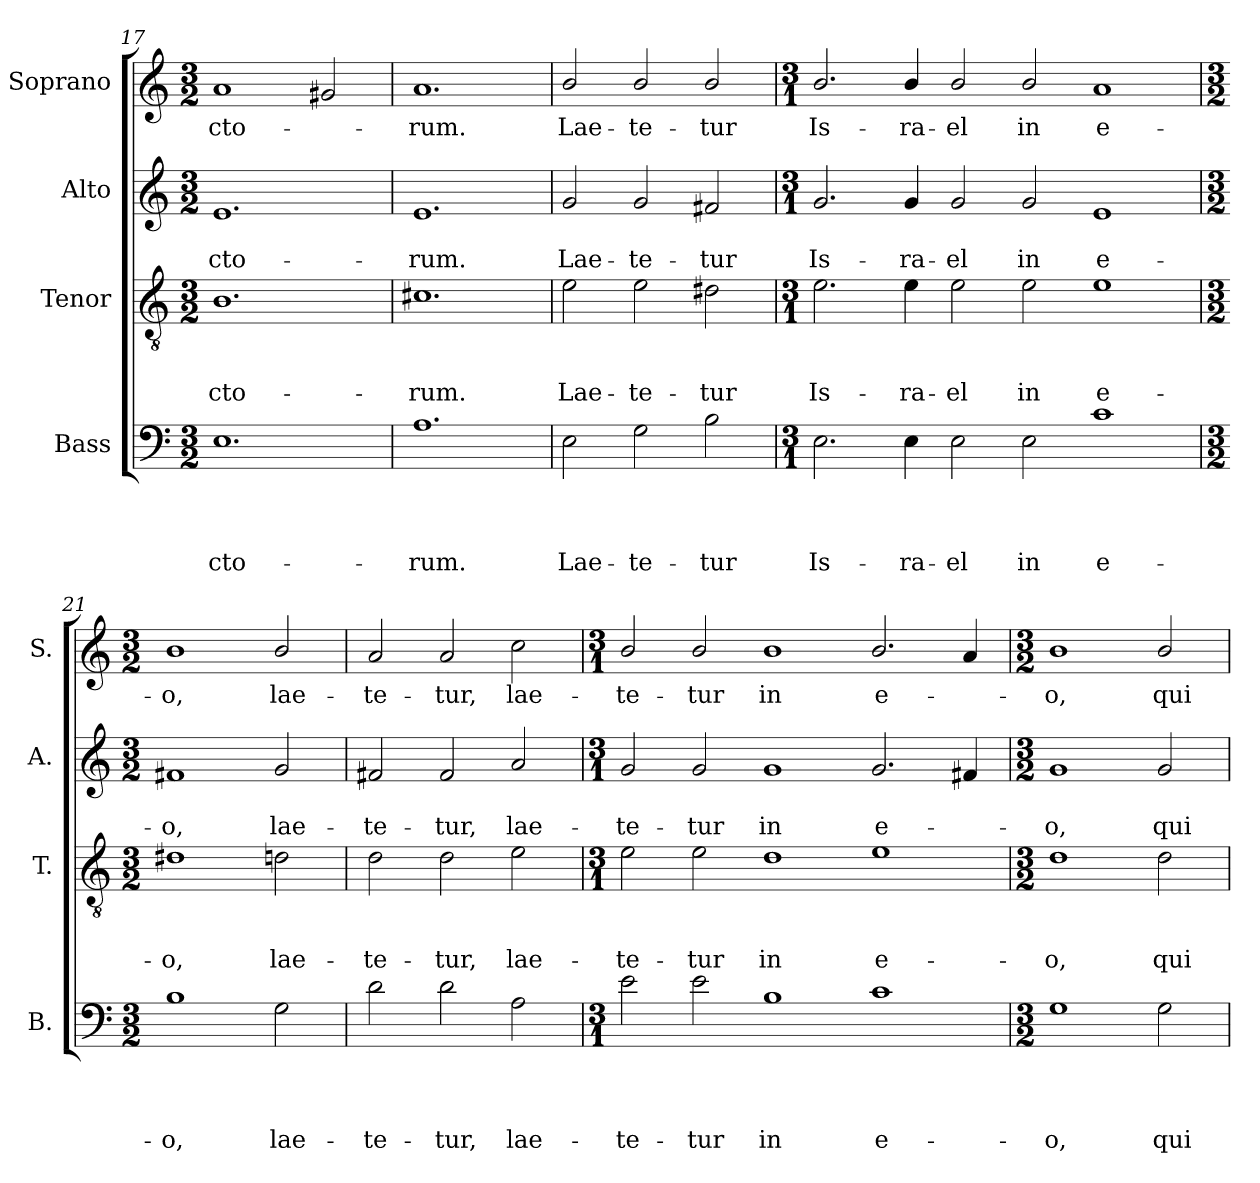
**kern	**text	**text	**text	**text	**kern	**text	**text	**text	**kern	**text	**text	**kern	**text
*part4	*part4	*part4	*part4	*part4	*part3	*part3	*part3	*part3	*part2	*part2	*part2	*part1	*part1
*staff4	*staff4	*staff4	*staff4	*staff4	*staff3	*staff3	*staff3	*staff3	*staff2	*staff2	*staff2	*staff1	*staff1
*I"Bass	*	*	*	*	*I"Tenor	*	*	*	*I"Alto	*	*	*I"Soprano	*
*I'B.	*	*	*	*	*I'T.	*	*	*	*I'A.	*	*	*I'S.	*
*clefF4	*	*	*	*	*clefGv2	*	*	*	*clefG2	*	*	*clefG2	*
*k[]	*	*	*	*	*k[]	*	*	*	*k[]	*	*	*k[]	*
*C:	*	*	*	*	*C:	*	*	*	*C:	*	*	*C:	*
*M3/2	*	*	*	*	*M3/2	*	*	*	*M3/2	*	*	*M3/2	*
=17	=17	=17	=17	=17	=17	=17	=17	=17	=17	=17	=17	=17	=17
!	!	!	!	!LO:LY:b	!	!	!	!LO:LY:b	!	!	!LO:LY:b	!	!LO:LY:b
1.E	.	.	.	-cto-	1.B	.	.	-cto-	1.e	.	-cto-	1a	-cto-
.	.	.	.	.	.	.	.	.	.	.	.	2g#X/	.
=18	=18	=18	=18	=18	=18	=18	=18	=18	=18	=18	=18	=18	=18
!	!	!	!	!LO:LY:b	!	!	!	!LO:LY:b	!	!	!LO:LY:b	!	!LO:LY:b
1.A	.	.	.	-rum.	1.c#X	.	.	-rum.	1.e	.	-rum.	1.a	-rum.
!!LO:PB:g=z
=19	=19	=19	=19	=19	=19	=19	=19	=19	=19	=19	=19	=19	=19
!	!	!	!	!LO:LY:b	!	!	!	!LO:LY:b	!	!	!LO:LY:b	!	!LO:LY:b
2E\	.	.	.	Lae-	2e\	.	.	Lae-	2g/	.	Lae-	2b/	Lae-
!	!	!	!	!LO:LY:b	!	!	!	!LO:LY:b	!	!	!LO:LY:b	!	!LO:LY:b
2G\	.	.	.	-te-	2e\	.	.	-te-	2g/	.	-te-	2b/	-te-
!	!	!	!	!LO:LY:b	!	!	!	!LO:LY:b	!	!	!LO:LY:b	!	!LO:LY:b
2B\	.	.	.	-tur	2d#X\	.	.	-tur	2f#X/	.	-tur	2b/	-tur
=20	=20	=20	=20	=20	=20	=20	=20	=20	=20	=20	=20	=20	=20
*M3/1	*	*	*	*	*M3/1	*	*	*	*M3/1	*	*	*M3/1	*
!	!	!	!	!LO:LY:b	!	!	!	!LO:LY:b	!	!	!LO:LY:b	!	!LO:LY:b
2.E\	.	.	.	Is-	2.e\	.	.	Is-	2.g/	.	Is-	2.b/	Is-
!	!	!	!	!LO:LY:b	!	!	!	!LO:LY:b	!	!	!LO:LY:b	!	!LO:LY:b
4E\	.	.	.	-ra-	4e\	.	.	-ra-	4g/	.	-ra-	4b/	-ra-
!	!	!	!	!LO:LY:b	!	!	!	!LO:LY:b	!	!	!LO:LY:b	!	!LO:LY:b
2E\	.	.	.	-el	2e\	.	.	-el	2g/	.	-el	2b/	-el
!	!	!	!	!LO:LY:b	!	!	!	!LO:LY:b	!	!	!LO:LY:b	!	!LO:LY:b
2E\	.	.	.	in	2e\	.	.	in	2g/	.	in	2b/	in
!	!	!	!	!LO:LY:b	!	!	!	!LO:LY:b	!	!	!LO:LY:b	!	!LO:LY:b
1c	.	.	.	e-	1e	.	.	e-	1e	.	e-	1a	e-
=21	=21	=21	=21	=21	=21	=21	=21	=21	=21	=21	=21	=21	=21
*M3/2	*	*	*	*	*M3/2	*	*	*	*M3/2	*	*	*M3/2	*
!	!	!	!	!LO:LY:b	!	!	!	!LO:LY:b	!	!	!LO:LY:b	!	!LO:LY:b
1B	.	.	.	-o,	1d#X	.	.	-o,	1f#X	.	-o,	1b	-o,
!	!	!	!	!LO:LY:b	!	!	!	!LO:LY:b	!	!	!LO:LY:b	!	!LO:LY:b
2G\	.	.	.	lae-	2dn\	.	.	lae-	2g/	.	lae-	2b/	lae-
=22	=22	=22	=22	=22	=22	=22	=22	=22	=22	=22	=22	=22	=22
!	!	!	!	!LO:LY:b	!	!	!	!LO:LY:b	!	!	!LO:LY:b	!	!LO:LY:b
2d\	.	.	.	-te-	2d\	.	.	-te-	2f#X/	.	-te-	2a/	-te-
!	!	!	!	!LO:LY:b	!	!	!	!LO:LY:b	!	!	!LO:LY:b	!	!LO:LY:b
2d\	.	.	.	-tur,	2d\	.	.	-tur,	2f#/	.	-tur,	2a/	-tur,
!	!	!	!	!LO:LY:b	!	!	!	!LO:LY:b	!	!	!LO:LY:b	!	!LO:LY:b
2A\	.	.	.	lae-	2e\	.	.	lae-	2a/	.	lae-	2cc\	lae-
!!LO:PB:g=z
=23	=23	=23	=23	=23	=23	=23	=23	=23	=23	=23	=23	=23	=23
*M3/1	*	*	*	*	*M3/1	*	*	*	*M3/1	*	*	*M3/1	*
!	!	!	!	!LO:LY:b	!	!	!	!LO:LY:b	!	!	!LO:LY:b	!	!LO:LY:b
2e\	.	.	.	-te-	2e\	.	.	-te-	2g/	.	-te-	2b/	-te-
!	!	!	!	!LO:LY:b	!	!	!	!LO:LY:b	!	!	!LO:LY:b	!	!LO:LY:b
2e\	.	.	.	-tur	2e\	.	.	-tur	2g/	.	-tur	2b/	-tur
!	!	!	!	!LO:LY:b	!	!	!	!LO:LY:b	!	!	!LO:LY:b	!	!LO:LY:b
1B	.	.	.	in	1d	.	.	in	1g	.	in	1b	in
!	!	!	!	!LO:LY:b	!	!	!	!LO:LY:b	!	!	!LO:LY:b	!	!LO:LY:b
1c	.	.	.	e-	1e	.	.	e-	2.g/	.	e-	2.b/	e-
.	.	.	.	.	.	.	.	.	4f#X/	.	.	4a/	.
=24	=24	=24	=24	=24	=24	=24	=24	=24	=24	=24	=24	=24	=24
*M3/2	*	*	*	*	*M3/2	*	*	*	*M3/2	*	*	*M3/2	*
!	!	!	!	!LO:LY:b	!	!	!	!LO:LY:b	!	!	!LO:LY:b	!	!LO:LY:b
1G	.	.	.	-o,	1d	.	.	-o,	1g	.	-o,	1b	-o,
!	!	!	!	!LO:LY:b	!	!	!	!LO:LY:b	!	!	!LO:LY:b	!	!LO:LY:b
2G\	.	.	.	qui	2d\	.	.	qui	2g/	.	qui	2b/	qui
=	=	=	=	=	=	=	=	=	=	=	=	=	=
*-	*-	*-	*-	*-	*-	*-	*-	*-	*-	*-	*-	*-	*-
